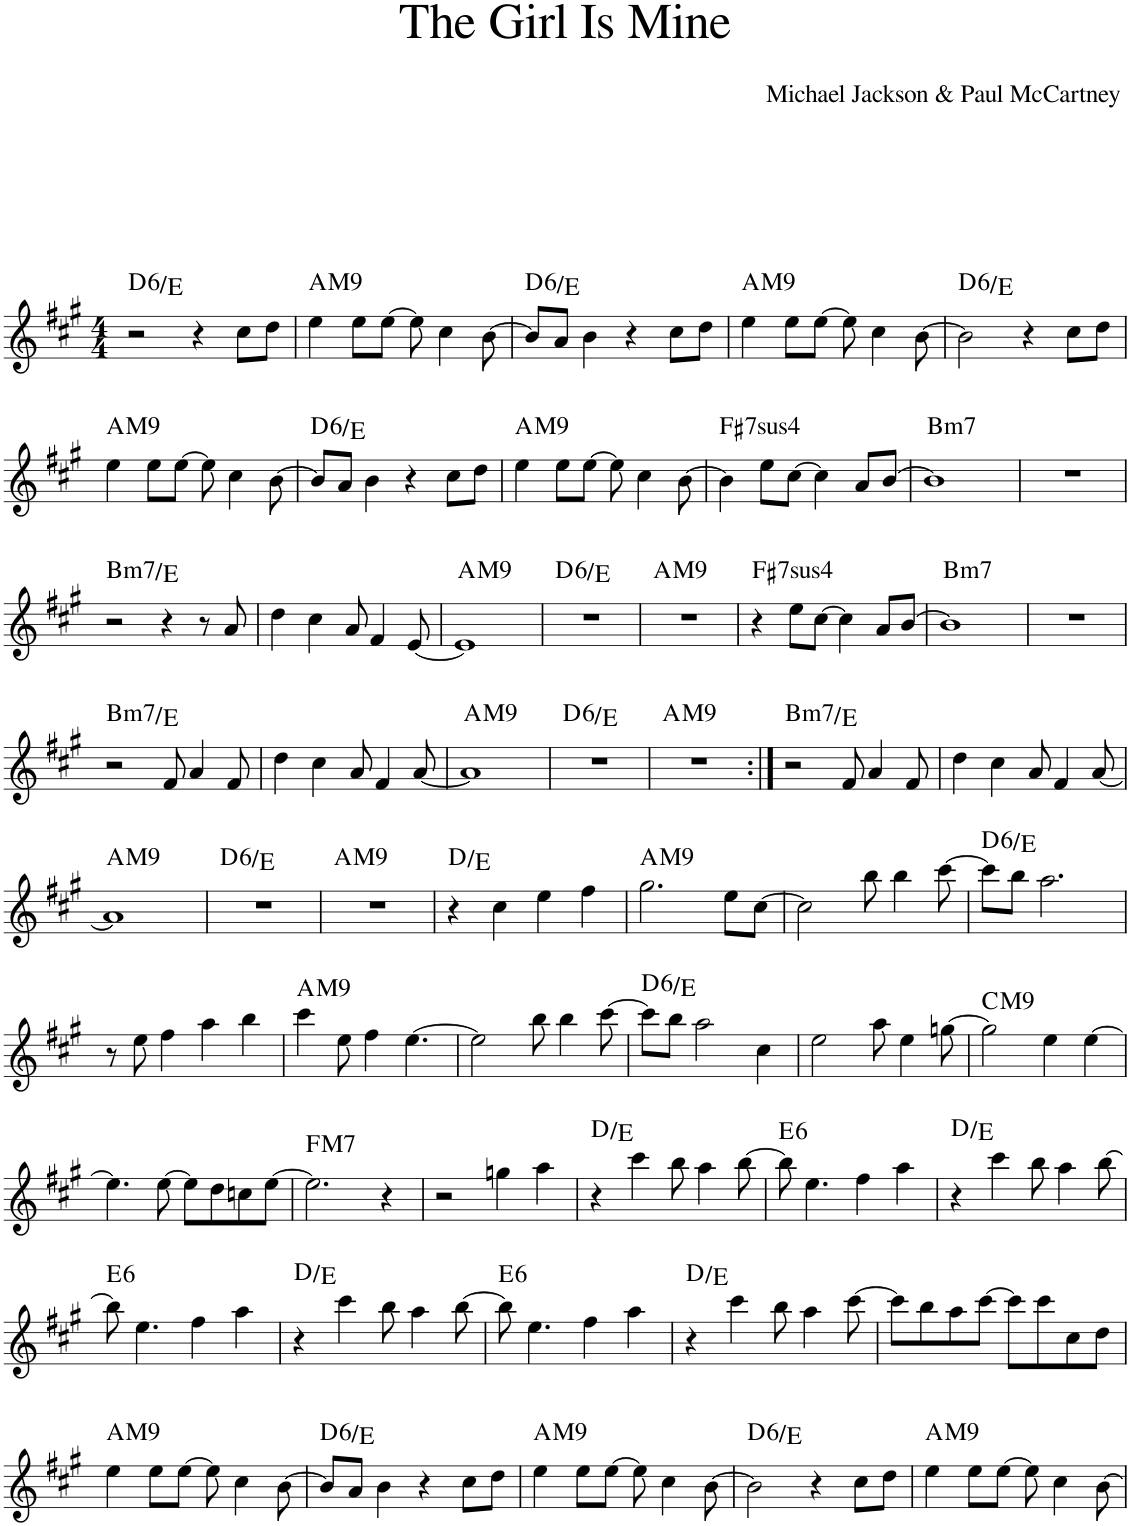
**kern	**harte
*part1	*part1
*staff1	*
*I"Piano	*
*I'Pno.	*
*clefG2	*
*k[f#c#g#]	*
*M4/4	*
=1	=1
!	!LO:H:kt=6
2r	D:maj6/2
4r	.
8cc#\L	.
8dd\J	.
=2	=2
!	!LO:H:kt=M9
4ee\	A:maj9
8ee\L	.
[8ee\J	.
8ee\]	.
4cc#\	.
[8b\	.
=3	=3
!	!LO:H:kt=6
8b/L]	D:maj6/2
8a/J	.
4b\	.
4r	.
8cc#\L	.
8dd\J	.
=4	=4
!	!LO:H:kt=M9
4ee\	A:maj9
8ee\L	.
[8ee\J	.
8ee\]	.
4cc#\	.
[8b\	.
=5	=5
!	!LO:H:kt=6
2b\]	D:maj6/2
4r	.
8cc#\L	.
8dd\J	.
!!LO:LB:g=z
=6	=6
!	!LO:H:kt=M9
4ee\	A:maj9
8ee\L	.
[8ee\J	.
8ee\]	.
4cc#\	.
[8b\	.
=7	=7
!	!LO:H:kt=6
8b/L]	D:maj6/2
8a/J	.
4b\	.
4r	.
8cc#\L	.
8dd\J	.
=8	=8
!	!LO:H:kt=M9
4ee\	A:maj9
8ee\L	.
[8ee\J	.
8ee\]	.
4cc#\	.
[8b\	.
=9	=9
!	!LO:H:kt=74
4b\]	F#:sus4(7)
8ee\L	.
[8cc#\J	.
4cc#\]	.
8a/L	.
[8b/J	.
=10	=10
!	!LO:H:kt=m7
1b]	B:min7
=11	=11
1r	.
!!LO:LB:g=z
=12	=12
!	!LO:H:kt=m7
2r	B:min7/4
4r	.
8r	.
8a/	.
=13	=13
4dd\	.
4cc#\	.
8a/	.
4f#/	.
[8e/	.
=14	=14
!	!LO:H:kt=M9
1e]	A:maj9
=15	=15
!	!LO:H:kt=6
1r	D:maj6/2
=16	=16
!	!LO:H:kt=M9
1r	A:maj9
=17	=17
!	!LO:H:kt=74
4r	F#:sus4(7)
8ee\L	.
[8cc#\J	.
4cc#\]	.
8a/L	.
[8b/J	.
=18	=18
!	!LO:H:kt=m7
1b]	B:min7
=19	=19
1r	.
!!LO:LB:g=z
=20	=20
!	!LO:H:kt=m7
2r	B:min7/4
8f#/	.
4a/	.
8f#/	.
=21	=21
4dd\	.
4cc#\	.
8a/	.
4f#/	.
[8a/	.
=22	=22
!	!LO:H:kt=M9
1a]	A:maj9
=23	=23
!	!LO:H:kt=6
1r	D:maj6/2
=24	=24
!	!LO:H:kt=M9
1r	A:maj9
=25:|!	=25:|!
!	!LO:H:kt=m7
2r	B:min7/4
8f#/	.
4a/	.
8f#/	.
=26	=26
4dd\	.
4cc#\	.
8a/	.
4f#/	.
[8a/	.
!!LO:LB:g=z
=27	=27
!	!LO:H:kt=M9
1a]	A:maj9
=28	=28
!	!LO:H:kt=6
1r	D:maj6/2
=29	=29
!	!LO:H:kt=M9
1r	A:maj9
=30	=30
4r	D:maj/2
4cc#\	.
4ee\	.
4ff#\	.
=31	=31
!	!LO:H:kt=M9
2.gg#\	A:maj9
8ee\L	.
[8cc#\J	.
=32	=32
2cc#\]	.
8bb\	.
4bb\	.
[8ccc#\	.
=33	=33
!	!LO:H:kt=6
8ccc#\L]	D:maj6/2
8bb\J	.
2.aa\	.
!!LO:LB:g=z
=34	=34
8r	.
8ee\	.
4ff#\	.
4aa\	.
4bb\	.
=35	=35
!	!LO:H:kt=M9
4ccc#\	A:maj9
8ee\	.
4ff#\	.
[4.ee\	.
=36	=36
2ee\]	.
8bb\	.
4bb\	.
[8ccc#\	.
=37	=37
!	!LO:H:kt=6
8ccc#\L]	D:maj6/2
8bb\J	.
2aa\	.
4cc#\	.
=38	=38
2ee\	.
8aa\	.
4ee\	.
[8ggn\	.
=39	=39
!	!LO:H:kt=M9
2gg\]	C:maj9
4ee\	.
[4ee\	.
!!LO:LB:g=z
=40	=40
4.ee\]	.
[8ee\	.
8ee\L]	.
8dd\	.
8ccn\	.
[8ee\J	.
=41	=41
!	!LO:H:kt=M7
2.ee\]	F:maj7
4r	.
=42	=42
2r	.
4ggn\	.
4aa\	.
=43	=43
4r	D:maj/2
4ccc#\	.
8bb\	.
4aa\	.
[8bb\	.
=44	=44
!	!LO:H:kt=6
8bb\]	E:maj6
4.ee\	.
4ff#\	.
4aa\	.
=45	=45
4r	D:maj/2
4ccc#\	.
8bb\	.
4aa\	.
[8bb\	.
!!LO:LB:g=z
=46	=46
!	!LO:H:kt=6
8bb\]	E:maj6
4.ee\	.
4ff#\	.
4aa\	.
=47	=47
4r	D:maj/2
4ccc#\	.
8bb\	.
4aa\	.
[8bb\	.
=48	=48
!	!LO:H:kt=6
8bb\]	E:maj6
4.ee\	.
4ff#\	.
4aa\	.
=49	=49
4r	D:maj/2
4ccc#\	.
8bb\	.
4aa\	.
[8ccc#\	.
=50	=50
8ccc#\L]	.
8bb\	.
8aa\	.
[8ccc#\J	.
8ccc#\L]	.
8ccc#\	.
8cc#\	.
8dd\J	.
!!LO:LB:g=z
=51	=51
!	!LO:H:kt=M9
4ee\	A:maj9
8ee\L	.
[8ee\J	.
8ee\]	.
4cc#\	.
[8b\	.
=52	=52
!	!LO:H:kt=6
8b/L]	D:maj6/2
8a/J	.
4b\	.
4r	.
8cc#\L	.
8dd\J	.
=53	=53
!	!LO:H:kt=M9
4ee\	A:maj9
8ee\L	.
[8ee\J	.
8ee\]	.
4cc#\	.
[8b\	.
=54	=54
!	!LO:H:kt=6
2b\]	D:maj6/2
4r	.
8cc#\L	.
8dd\J	.
=55	=55
!	!LO:H:kt=M9
4ee\	A:maj9
8ee\L	.
[8ee\J	.
8ee\]	.
4cc#\	.
[8b\	.
=	=
*-	*-
